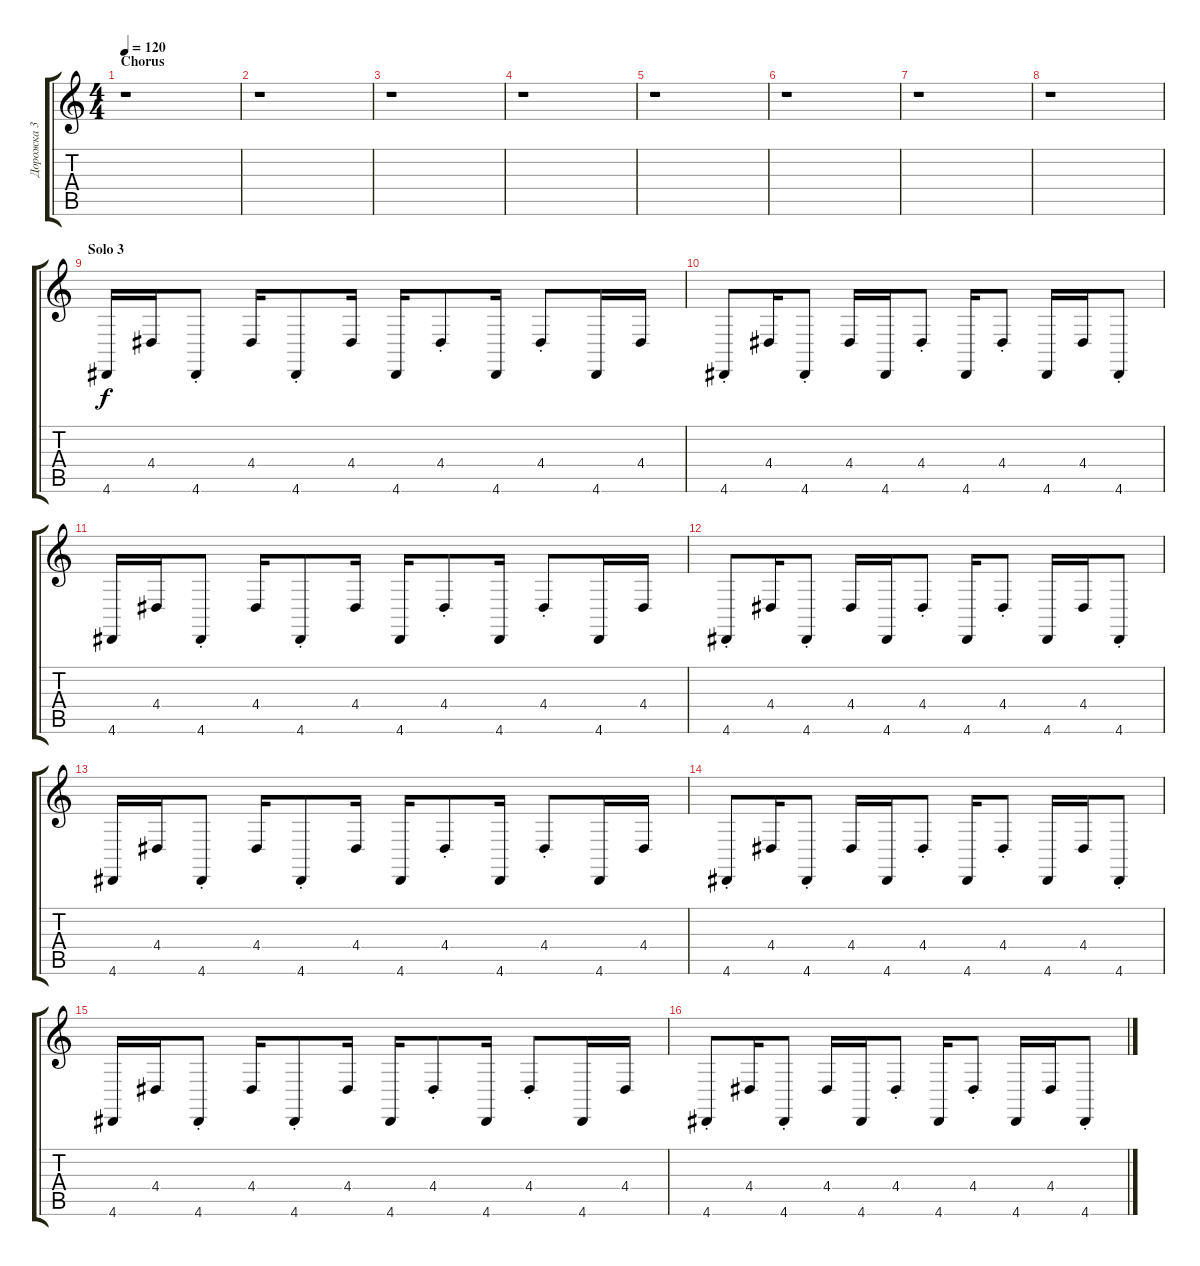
\track ("Дорожка 3" "Дорожка 3") {instrument lead2sawtooth}
\staff {score tabs}
\tuning (Db4 Ab3 E3 B2 Gb2 B1) {hide}
\ts (4 4)
\section ("" "Chorus")
\tempo 120
\clef g2
\ks c
r.1{dy f} |
r.1 |
r.1 |
r.1 |
r.1 |
r.1 |
r.1 |
r.1 |
\section ("" "Solo 3")
4.6.16 4.4.16 4.6{st}.8 4.4.16 4.6{st}.8 4.4.16 4.6.16 4.4{st}.8 4.6.16 4.4{st}.8 4.6.16 4.4.16 |
4.6{st}.8 4.4.16 4.6{st}.8 4.4.16 4.6.16 4.4{st}.8 4.6.16 4.4{st}.8 4.6.16 4.4.16 4.6{st}.8 |
4.6.16 4.4.16 4.6{st}.8 4.4.16 4.6{st}.8 4.4.16 4.6.16 4.4{st}.8 4.6.16 4.4{st}.8 4.6.16 4.4.16 |
4.6{st}.8 4.4.16 4.6{st}.8 4.4.16 4.6.16 4.4{st}.8 4.6.16 4.4{st}.8 4.6.16 4.4.16 4.6{st}.8 |
4.6.16 4.4.16 4.6{st}.8 4.4.16 4.6{st}.8 4.4.16 4.6.16 4.4{st}.8 4.6.16 4.4{st}.8 4.6.16 4.4.16 |
4.6{st}.8 4.4.16 4.6{st}.8 4.4.16 4.6.16 4.4{st}.8 4.6.16 4.4{st}.8 4.6.16 4.4.16 4.6{st}.8 |
4.6.16 4.4.16 4.6{st}.8 4.4.16 4.6{st}.8 4.4.16 4.6.16 4.4{st}.8 4.6.16 4.4{st}.8 4.6.16 4.4.16 |
4.6{st}.8 4.4.16 4.6{st}.8 4.4.16 4.6.16 4.4{st}.8 4.6.16 4.4{st}.8 4.6.16 4.4.16 4.6{st}.8
